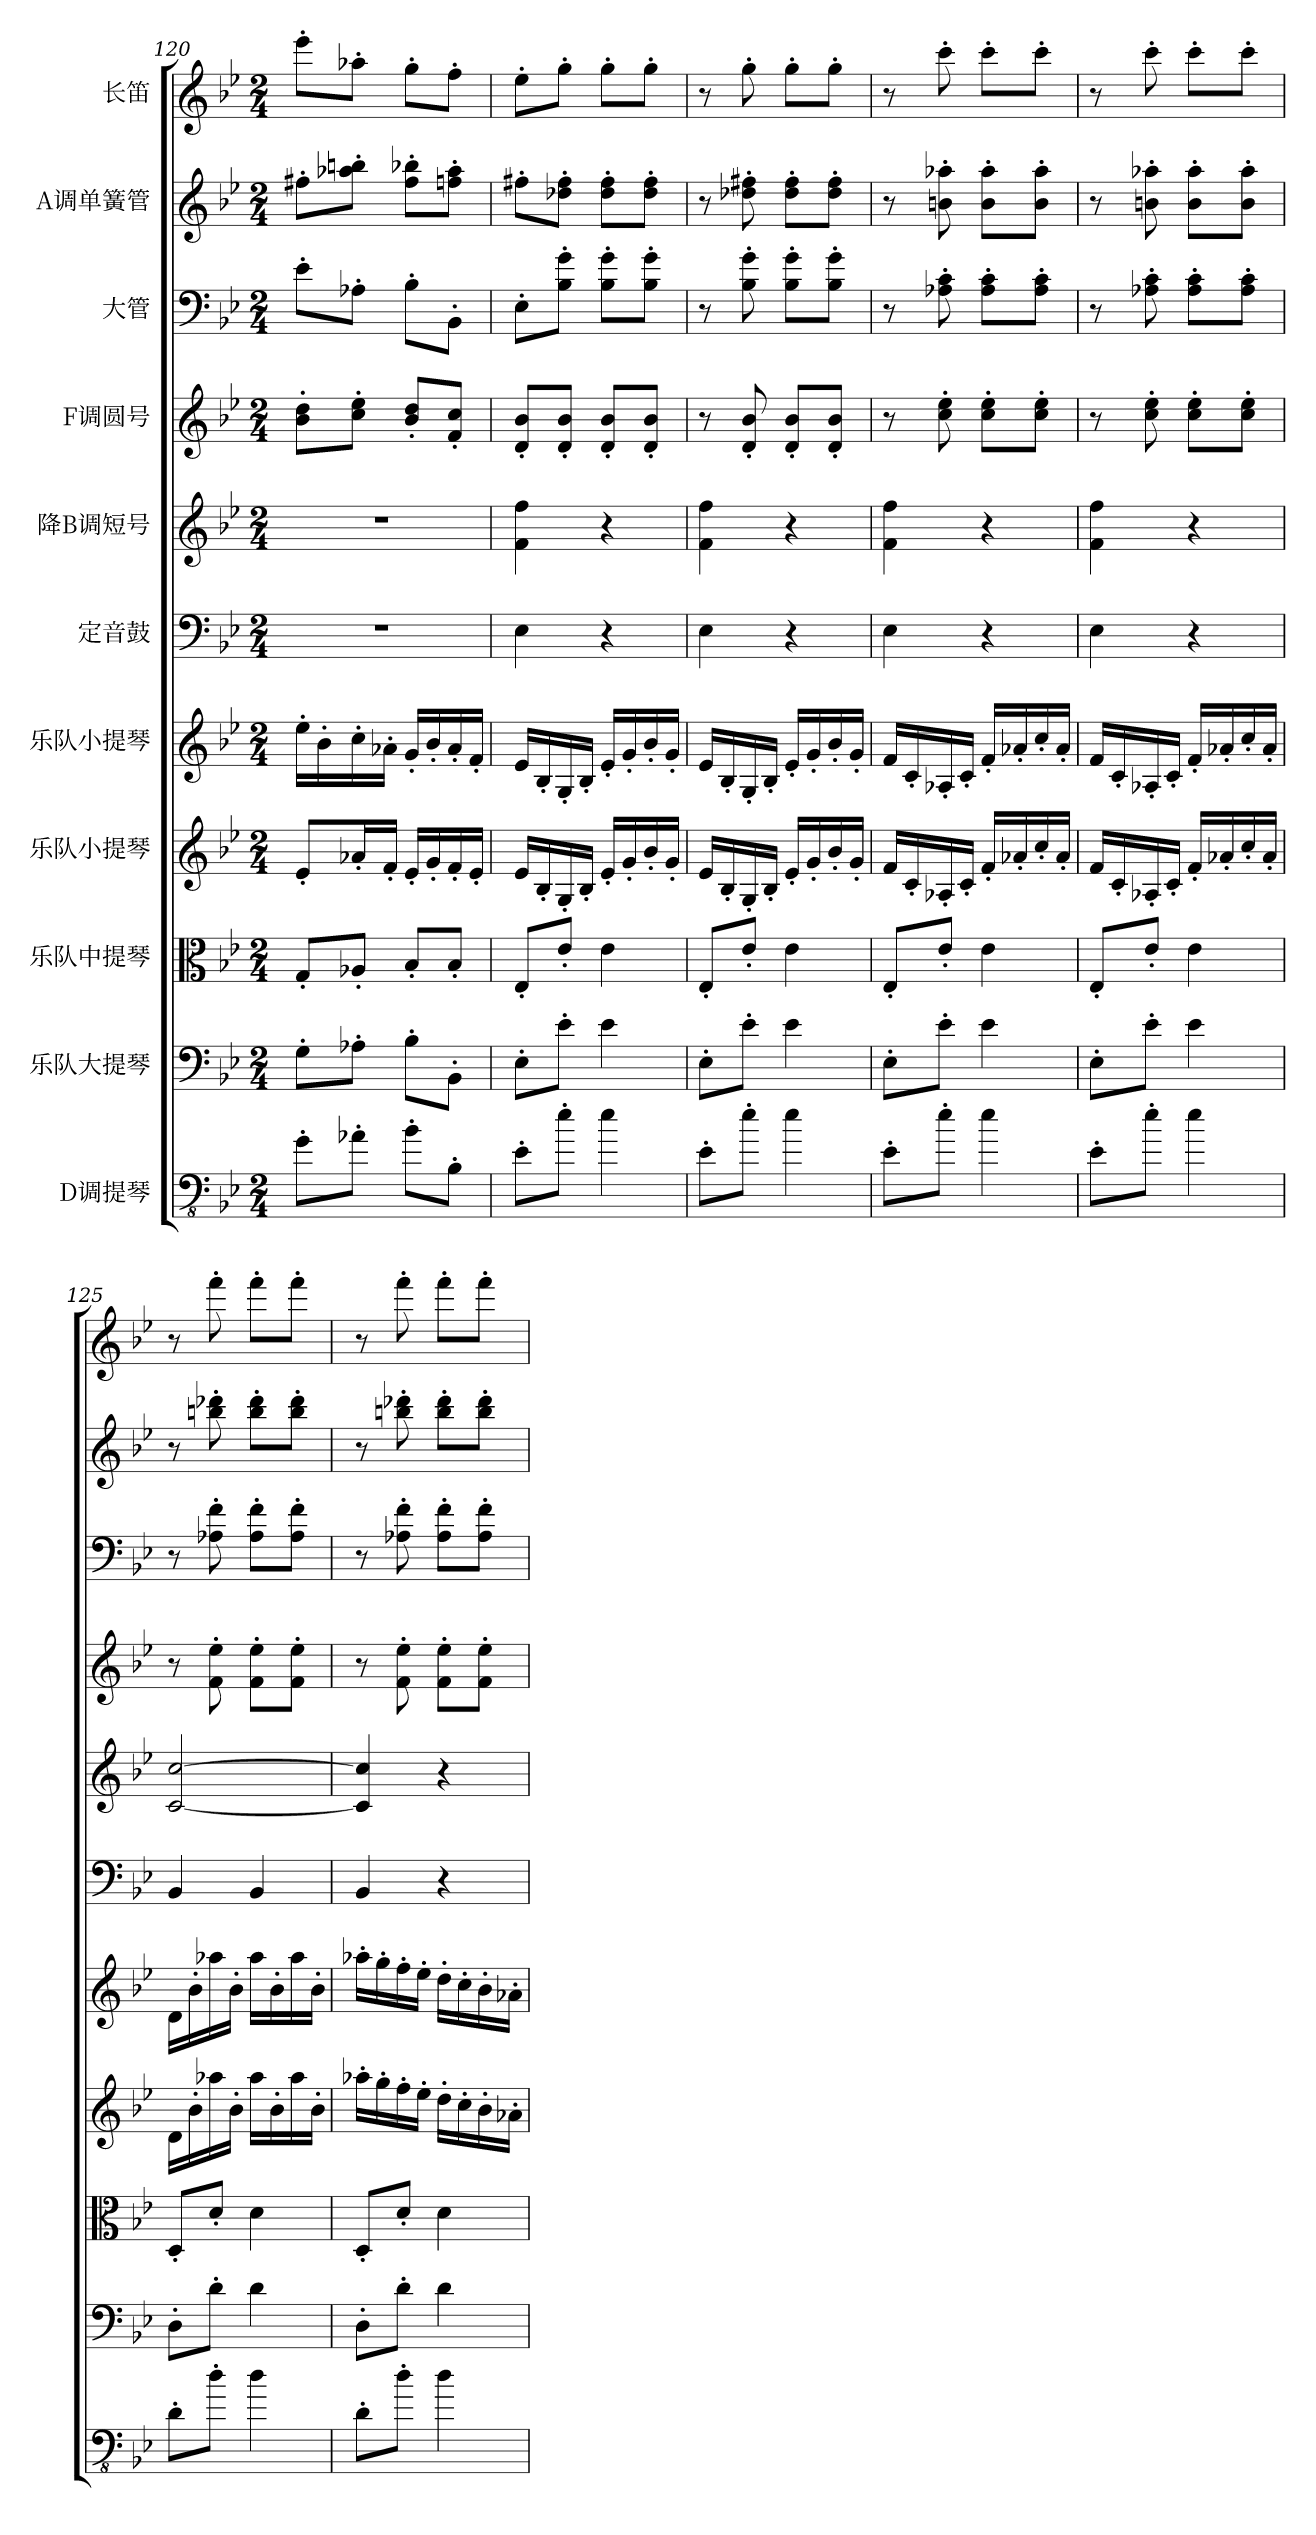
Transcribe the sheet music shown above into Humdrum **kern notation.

**kern	**kern	**kern	**kern	**kern	**kern	**kern	**kern	**kern	**kern	**kern
*part11	*part10	*part9	*part8	*part7	*part6	*part5	*part4	*part3	*part2	*part1
*staff11	*staff10	*staff9	*staff8	*staff7	*staff6	*staff5	*staff4	*staff3	*staff2	*staff1
*I"D调提琴	*I"乐队大提琴	*I"乐队中提琴	*I"乐队小提琴	*I"乐队小提琴	*I"定音鼓	*I"降B调短号	*I"F调圆号	*I"大管	*I"A调单簧管	*I"长笛
*clefFv4	*clefF4	*clefC3	*clefG2	*clefG2	*clefF4	*clefG2	*clefG2	*clefF4	*clefG2	*clefG2
*ITrd7c12	*	*	*	*	*	*ITrd1c2	*ITrd4c7	*	*ITrd2c3	*
*k[b-e-]	*k[b-e-]	*k[b-e-]	*k[b-e-]	*k[b-e-]	*k[b-e-]	*k[b-e-a-d-]	*k[b-e-a-]	*k[b-e-]	*k[f#]	*k[b-e-]
*M2/4	*M2/4	*M2/4	*M2/4	*M2/4	*M2/4	*M2/4	*M2/4	*M2/4	*M2/4	*M2/4
=120	=120	=120	=120	=120	=120	=120	=120	=120	=120	=120
8GG'\L	8G'\L	8G'/L	8e-'/L	16ee-'\LL	2r	2r	8e-\' 8g\'L	8e-'\L	8dd#X'\L	8eee-'\L
.	.	.	.	16b-'\	.	.	.	.	.	.
8AA-X'\J	8A-X'\J	8A-X'/J	16a-X'/L	16cc'\	.	.	8f\' 8a-\'J	8A-X'\J	8ffn\' 8gg#X\'J	8aa-X'\J
.	.	.	16f'/JJ	16a-X'\JJ	.	.	.	.	.	.
8BB-'\L	8B-'\L	8B-'/L	16e-'/LL	16g'/LL	.	.	8e-/' 8g/'L	8B-'\L	8dd#\' 8ggn\'L	8gg'\L
.	.	.	16g'/	16b-'/	.	.	.	.	.	.
8BBB-'\J	8BB-'\J	8B-'/J	16f'/	16a-'/	.	.	8B-/' 8f/'J	8BB-'\J	8ddn\' 8ff\'J	8ff'\J
.	.	.	16e-'/JJ	16f'/JJ	.	.	.	.	.	.
=121	=121	=121	=121	=121	=121	=121	=121	=121	=121	=121
8EE-'\L	8E-'\L	8E-'/L	16e-/LL	16e-/LL	4E-\	4e-\ 4ee-\	8G/' 8e-/'L	8E-'\L	8dd#X'\L	8ee-'\L
.	.	.	16B-'/	16B-'/	.	.	.	.	.	.
8E-'\J	8e-'\J	8e-'/J	16G'/	16G'/	.	.	8G/' 8e-/'J	8B-\' 8g\'J	8b-X\' 8dd#\'J	8gg'\J
.	.	.	16B-'/JJ	16B-'/JJ	.	.	.	.	.	.
4E-\	4e-\	4e-\	16e-'/LL	16e-'/LL	4r	4r	8G/' 8e-/'L	8B-\' 8g\'L	8b-\' 8dd#\'L	8gg'\L
.	.	.	16g'/	16g'/	.	.	.	.	.	.
.	.	.	16b-'/	16b-'/	.	.	8G/' 8e-/'J	8B-\' 8g\'J	8b-\' 8dd#\'J	8gg'\J
.	.	.	16g'/JJ	16g'/JJ	.	.	.	.	.	.
=122	=122	=122	=122	=122	=122	=122	=122	=122	=122	=122
8EE-'\L	8E-'\L	8E-'/L	16e-/LL	16e-/LL	4E-\	4e-\ 4ee-\	8r	8r	8r	8r
.	.	.	16B-'/	16B-'/	.	.	.	.	.	.
8E-'\J	8e-'\J	8e-'/J	16G'/	16G'/	.	.	8G/' 8e-/'	8B-\' 8g\'	8b-X\' 8dd#X\'	8gg'\
.	.	.	16B-'/JJ	16B-'/JJ	.	.	.	.	.	.
4E-\	4e-\	4e-\	16e-'/LL	16e-'/LL	4r	4r	8G/' 8e-/'L	8B-\' 8g\'L	8b-\' 8dd#\'L	8gg'\L
.	.	.	16g'/	16g'/	.	.	.	.	.	.
.	.	.	16b-'/	16b-'/	.	.	8G/' 8e-/'J	8B-\' 8g\'J	8b-\' 8dd#\'J	8gg'\J
.	.	.	16g'/JJ	16g'/JJ	.	.	.	.	.	.
!!LO:PB:g=z
=123	=123	=123	=123	=123	=123	=123	=123	=123	=123	=123
8EE-'\L	8E-'\L	8E-'/L	16f/LL	16f/LL	4E-\	4e-\ 4ee-\	8r	8r	8r	8r
.	.	.	16c'/	16c'/	.	.	.	.	.	.
8E-'\J	8e-'\J	8e-'/J	16A-X'/	16A-X'/	.	.	8f\' 8a-\'	8A-X\' 8c\'	8g#X\' 8ffn\'	8ccc'\
.	.	.	16c'/JJ	16c'/JJ	.	.	.	.	.	.
4E-\	4e-\	4e-\	16f'/LL	16f'/LL	4r	4r	8f\' 8a-\'L	8A-\' 8c\'L	8g#\' 8ff\'L	8ccc'\L
.	.	.	16a-X'/	16a-X'/	.	.	.	.	.	.
.	.	.	16cc'/	16cc'/	.	.	8f\' 8a-\'J	8A-\' 8c\'J	8g#\' 8ff\'J	8ccc'\J
.	.	.	16a-'/JJ	16a-'/JJ	.	.	.	.	.	.
=124	=124	=124	=124	=124	=124	=124	=124	=124	=124	=124
8EE-'\L	8E-'\L	8E-'/L	16f/LL	16f/LL	4E-\	4e-\ 4ee-\	8r	8r	8r	8r
.	.	.	16c'/	16c'/	.	.	.	.	.	.
8E-'\J	8e-'\J	8e-'/J	16A-X'/	16A-X'/	.	.	8f\' 8a-\'	8A-X\' 8c\'	8g#X\' 8ffn\'	8ccc'\
.	.	.	16c'/JJ	16c'/JJ	.	.	.	.	.	.
4E-\	4e-\	4e-\	16f'/LL	16f'/LL	4r	4r	8f\' 8a-\'L	8A-\' 8c\'L	8g#\' 8ff\'L	8ccc'\L
.	.	.	16a-X'/	16a-X'/	.	.	.	.	.	.
.	.	.	16cc'/	16cc'/	.	.	8f\' 8a-\'J	8A-\' 8c\'J	8g#\' 8ff\'J	8ccc'\J
.	.	.	16a-'/JJ	16a-'/JJ	.	.	.	.	.	.
=125	=125	=125	=125	=125	=125	=125	=125	=125	=125	=125
8DD'\L	8D'\L	8D'/L	16d\LL	16d\LL	4BB-/	[2B-/ [2b-/	8r	8r	8r	8r
.	.	.	16b-'\	16b-'\	.	.	.	.	.	.
8D'\J	8d'\J	8d'/J	16aa-X\	16aa-X\	.	.	8B-\' 8a-\'	8A-X\' 8f\'	8gg#X\' 8bb-X\'	8fff'\
.	.	.	16b-'\JJ	16b-'\JJ	.	.	.	.	.	.
4D\	4d\	4d\	16aa-\LL	16aa-\LL	4BB-/	.	8B-\' 8a-\'L	8A-\' 8f\'L	8gg#\' 8bb-\'L	8fff'\L
.	.	.	16b-'\	16b-'\	.	.	.	.	.	.
.	.	.	16aa-\	16aa-\	.	.	8B-\' 8a-\'J	8A-\' 8f\'J	8gg#\' 8bb-\'J	8fff'\J
.	.	.	16b-'\JJ	16b-'\JJ	.	.	.	.	.	.
=126	=126	=126	=126	=126	=126	=126	=126	=126	=126	=126
8DD'\L	8D'\L	8D'/L	16aa-X'\LL	16aa-X'\LL	4BB-/	4B-/] 4b-/]	8r	8r	8r	8r
.	.	.	16gg'\	16gg'\	.	.	.	.	.	.
8D'\J	8d'\J	8d'/J	16ff'\	16ff'\	.	.	8B-\' 8a-\'	8A-X\' 8f\'	8gg#X\' 8bb-X\'	8fff'\
.	.	.	16ee-'\JJ	16ee-'\JJ	.	.	.	.	.	.
4D\	4d\	4d\	16dd'\LL	16dd'\LL	4r	4r	8B-\' 8a-\'L	8A-\' 8f\'L	8gg#\' 8bb-\'L	8fff'\L
.	.	.	16cc'\	16cc'\	.	.	.	.	.	.
.	.	.	16b-'\	16b-'\	.	.	8B-\' 8a-\'J	8A-\' 8f\'J	8gg#\' 8bb-\'J	8fff'\J
.	.	.	16a-X'\JJ	16a-X'\JJ	.	.	.	.	.	.
=	=	=	=	=	=	=	=	=	=	=
*-	*-	*-	*-	*-	*-	*-	*-	*-	*-	*-
